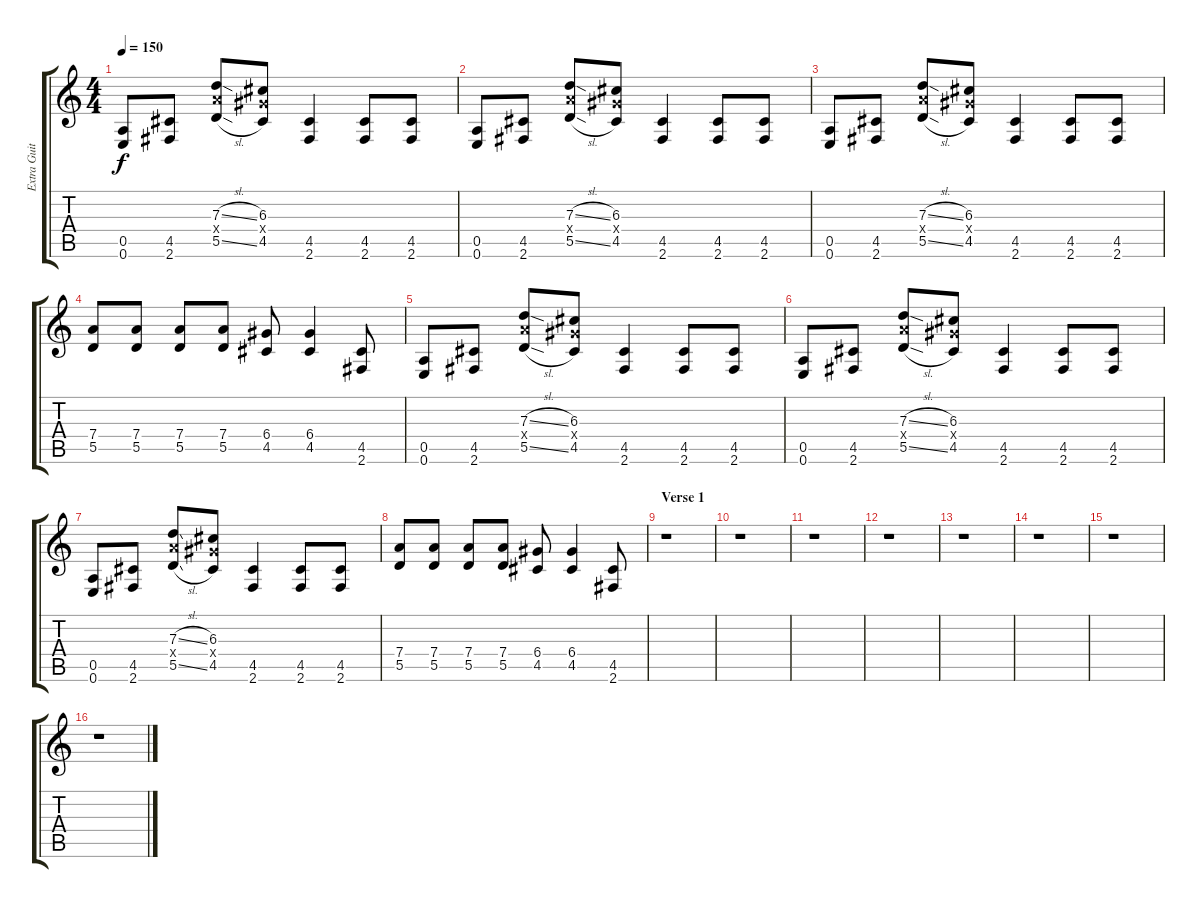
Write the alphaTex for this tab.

\track ("Extra Guitar" "Extra Guit") {instrument distortionguitar}
\staff {score tabs}
\tuning (E4 B3 G3 D3 A2 E2) {hide}
\ts (4 4)
\tempo 150
\clef g2
\ks c
(0.5 0.6).8{dy f} (4.5 2.6).8 (7.3{sl} 7.4{x} 5.5{sl}).8 (6.3 6.4{x} 4.5).8 (4.5 2.6).4 (4.5 2.6).8 (4.5 2.6).8 |
(0.5 0.6).8 (4.5 2.6).8 (7.3{sl} 7.4{x} 5.5{sl}).8 (6.3 6.4{x} 4.5).8 (4.5 2.6).4 (4.5 2.6).8 (4.5 2.6).8 |
(0.5 0.6).8 (4.5 2.6).8 (7.3{sl} 7.4{x} 5.5{sl}).8 (6.3 6.4{x} 4.5).8 (4.5 2.6).4 (4.5 2.6).8 (4.5 2.6).8 |
(7.4 5.5).8 (7.4 5.5).8 (7.4 5.5).8 (7.4 5.5).8 (6.4 4.5).8 (6.4 4.5).4 (4.5 2.6).8 |
(0.5 0.6).8 (4.5 2.6).8 (7.3{sl} 7.4{x} 5.5{sl}).8 (6.3 6.4{x} 4.5).8 (4.5 2.6).4 (4.5 2.6).8 (4.5 2.6).8 |
(0.5 0.6).8 (4.5 2.6).8 (7.3{sl} 7.4{x} 5.5{sl}).8 (6.3 6.4{x} 4.5).8 (4.5 2.6).4 (4.5 2.6).8 (4.5 2.6).8 |
(0.5 0.6).8 (4.5 2.6).8 (7.3{sl} 7.4{x} 5.5{sl}).8 (6.3 6.4{x} 4.5).8 (4.5 2.6).4 (4.5 2.6).8 (4.5 2.6).8 |
(7.4 5.5).8 (7.4 5.5).8 (7.4 5.5).8 (7.4 5.5).8 (6.4 4.5).8 (6.4 4.5).4 (4.5 2.6).8 |
\section ("" "Verse 1")
r.1 |
r.1 |
r.1 |
r.1 |
r.1 |
r.1 |
r.1 |
r.1
